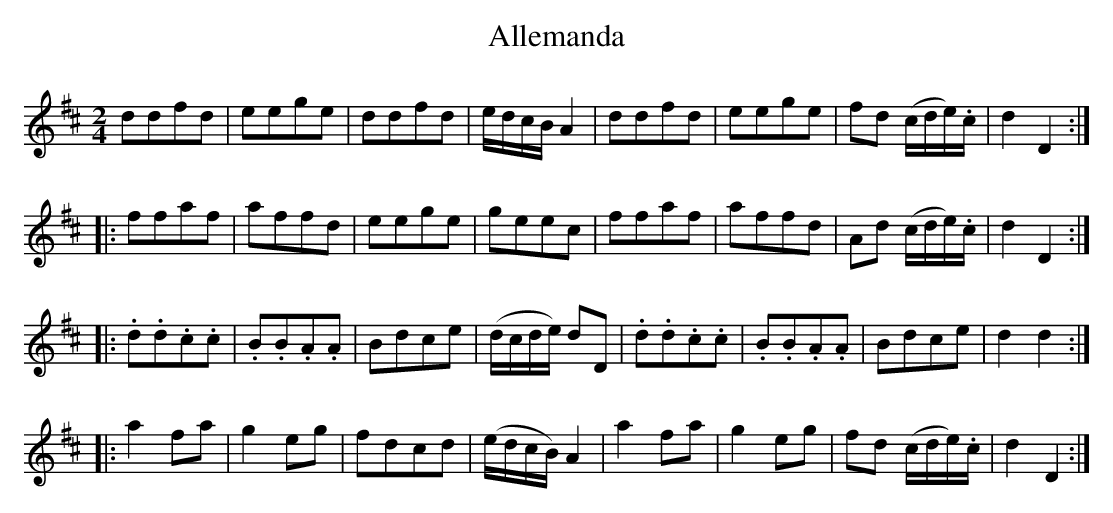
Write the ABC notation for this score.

X:1
T:Allemanda
L:1/8
M:2/4
K:D
ddfd| eege| ddfd| e/d/c/B/A2| ddfd| eege| fd (c/d/e/).c/| d2D2::
ffaf| affd| eege| geec| ffaf| affd| Ad (c/d/e/).c/| d2D2::
.d.d.c.c| .B.B.A.A| Bdce| (d/c/d/e/) dD| \
.d.d.c.c| .B.B.A.A| Bdce| d2d2 ::
a2fa| g2eg| fdcd| (e/d/c/B/) A2| a2fa| g2eg| fd (c/d/e/).c/| d2D2:|
